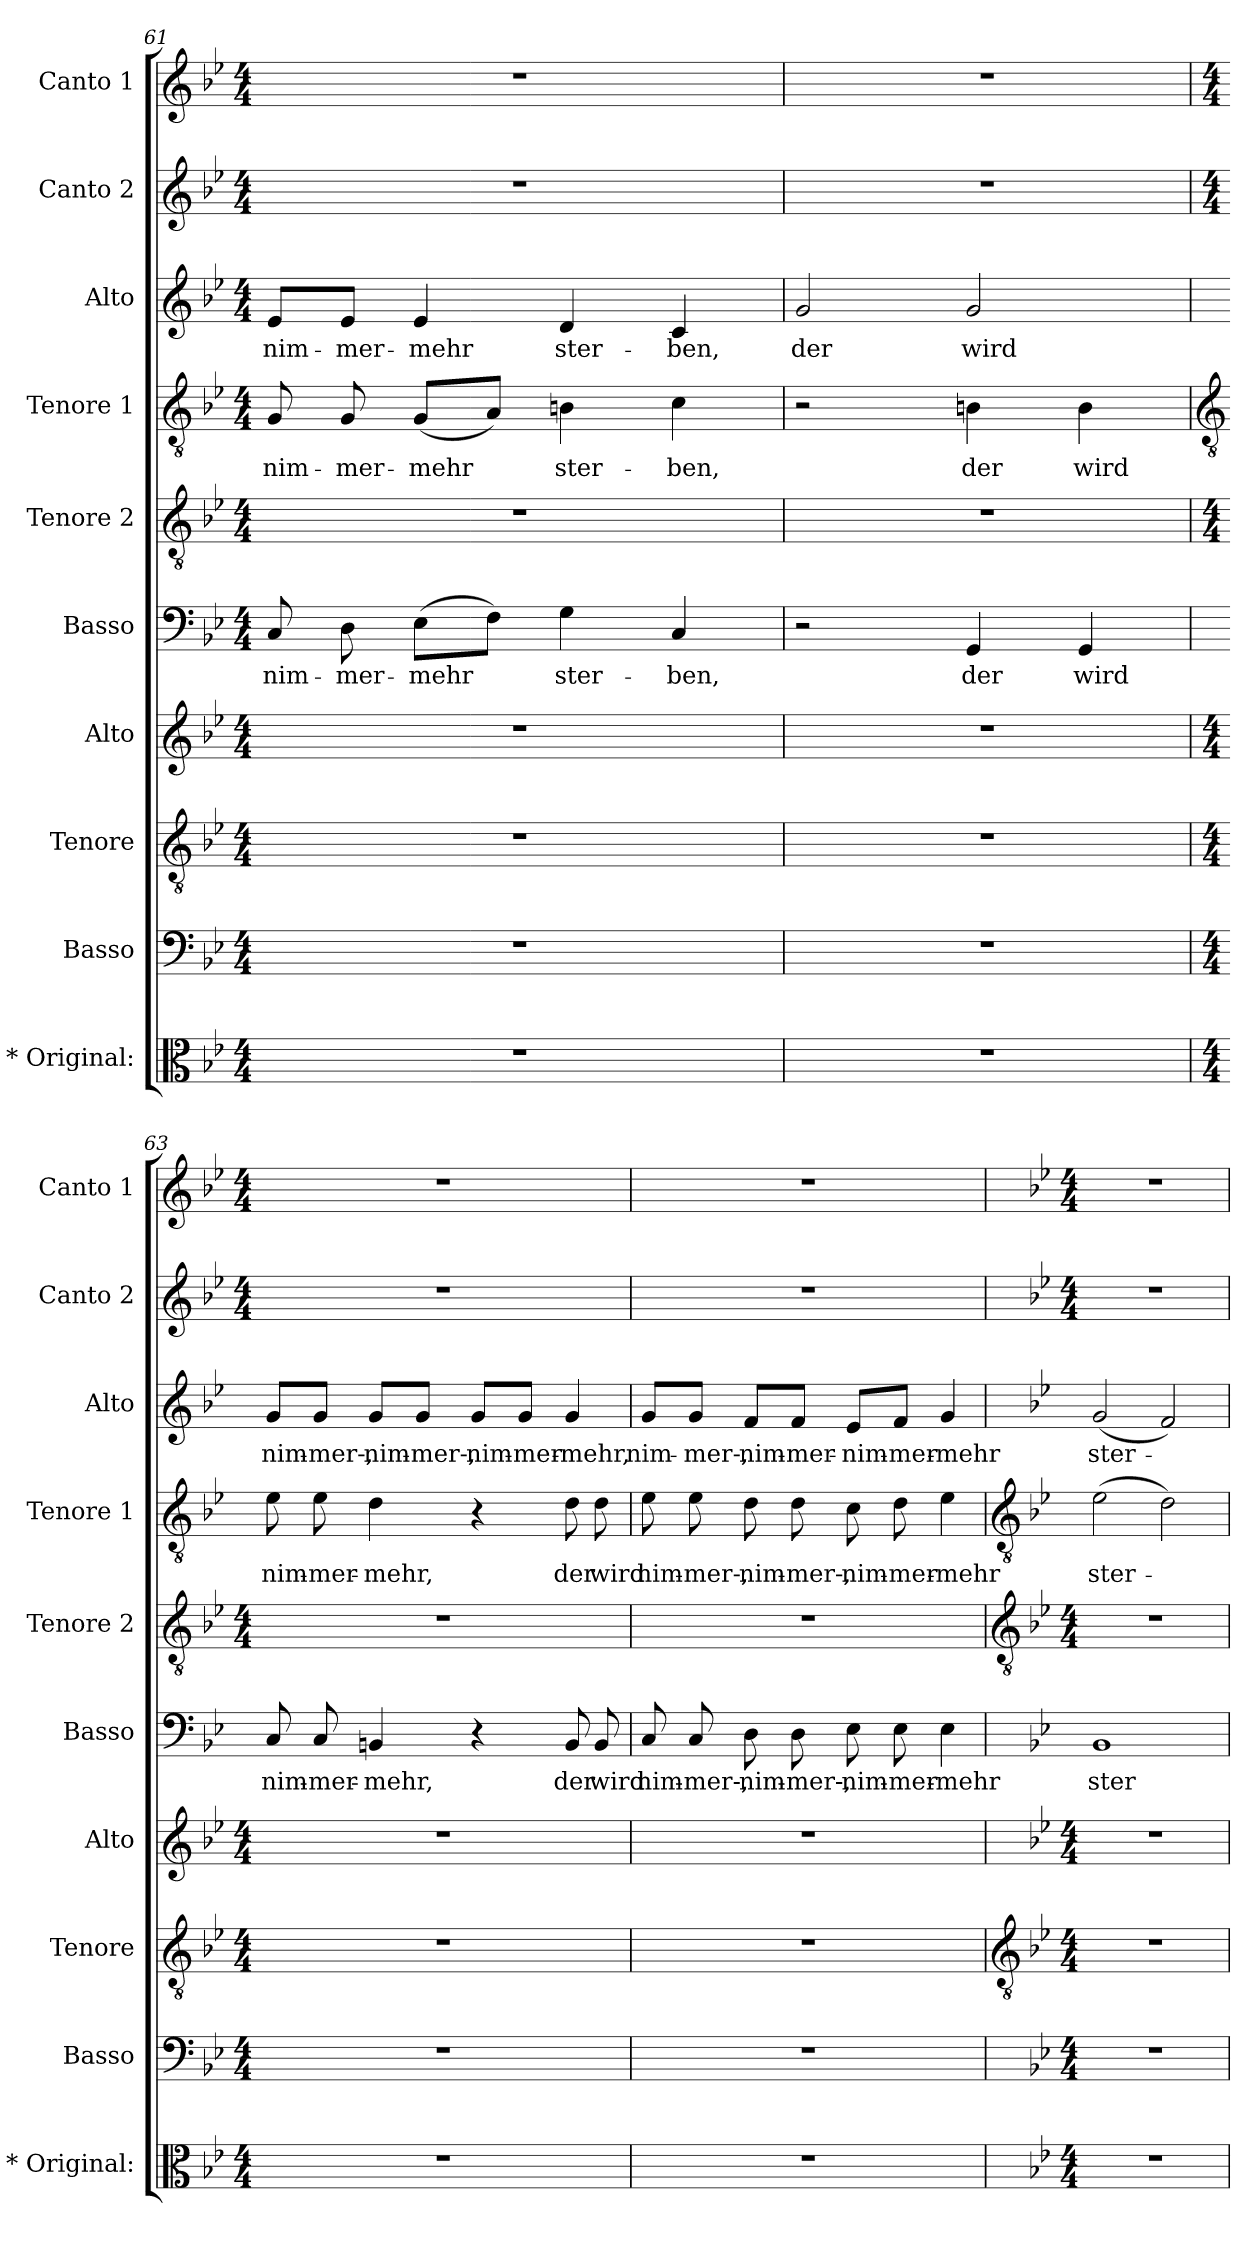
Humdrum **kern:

**kern	**kern	**kern	**kern	**kern	**text	**kern	**kern	**text	**kern	**text	**kern	**kern
*part10	*part9	*part8	*part7	*part6	*part6	*part5	*part4	*part4	*part3	*part3	*part2	*part1
*staff10	*staff9	*staff8	*staff7	*staff6	*staff6	*staff5	*staff4	*staff4	*staff3	*staff3	*staff2	*staff1
*I"* Original:	*I"Basso	*I"Tenore	*I"Alto	*I"Basso	*	*I"Tenore 2	*I"Tenore 1	*	*I"Alto	*	*I"Canto 2	*I"Canto 1
*I'* Original:	*I'Basso	*I'Tenore	*I'Alto	*I'Basso	*	*I'Tenore 2	*I'Tenore 1	*	*I'Alto	*	*I'Canto 2	*I'Canto 1
*clefC3	*clefF4	*clefGv2	*clefG2	*clefF4	*	*clefGv2	*clefGv2	*	*clefG2	*	*clefG2	*clefG2
*k[b-e-]	*k[b-e-]	*k[b-e-]	*k[b-e-]	*k[b-e-]	*	*k[b-e-]	*k[b-e-]	*	*k[b-e-]	*	*k[b-e-]	*k[b-e-]
*B-:	*B-:	*B-:	*B-:	*B-:	*	*B-:	*B-:	*	*B-:	*	*B-:	*B-:
*M4/4	*M4/4	*M4/4	*M4/4	*M4/4	*	*M4/4	*M4/4	*	*M4/4	*	*M4/4	*M4/4
=61	=61	=61	=61	=61	=61	=61	=61	=61	=61	=61	=61	=61
!	!	!	!	!	!LO:LY:b	!	!	!LO:LY:b	!	!LO:LY:b	!	!
1r	1r	1r	1r	8C	nim-	1r	8G	nim-	8e-/L	nim-	1r	1r
!	!	!	!	!	!LO:LY:b	!	!	!LO:LY:b	!	!LO:LY:b	!	!
.	.	.	.	8D	-mer-	.	8G	-mer-	8e-/J	-mer-	.	.
!	!	!	!	!	!LO:LY:b	!	!	!LO:LY:b	!	!LO:LY:b	!	!
.	.	.	.	(>8E-L	-mehr	.	(<8GL	-mehr	4e-	-mehr	.	.
.	.	.	.	8FJ)	.	.	8AJ)	.	.	.	.	.
!	!	!	!	!	!LO:LY:b	!	!	!LO:LY:b	!	!LO:LY:b	!	!
.	.	.	.	4G	ster-	.	4Bn	ster-	4d	ster-	.	.
!	!	!	!	!	!LO:LY:b	!	!	!LO:LY:b	!	!LO:LY:b	!	!
.	.	.	.	4C	-ben,	.	4c	-ben,	4c	-ben,	.	.
=62	=62	=62	=62	=62	=62	=62	=62	=62	=62	=62	=62	=62
!	!	!	!	!	!	!	!	!	!	!LO:LY:b	!	!
1r	1r	1r	1r	2r	.	1r	2r	.	2g	der	1r	1r
!	!	!	!	!	!LO:LY:b	!	!	!LO:LY:b	!	!LO:LY:b	!	!
.	.	.	.	4GG	der	.	4Bn	der	2g	wird	.	.
!	!	!	!	!	!LO:LY:b	!	!	!LO:LY:b	!	!	!	!
.	.	.	.	4GG	wird	.	4B	wird	.	.	.	.
!!LO:LB:g=z
=63	=63	=63	=63	=63	=63	=63	=63	=63	=63	=63	=63	=63
*	*	*	*	*	*	*	*clefGv2	*	*	*	*	*
*M4/4	*M4/4	*M4/4	*M4/4	*	*	*M4/4	*	*	*	*	*M4/4	*M4/4
!	!	!	!	!	!LO:LY:b	!	!	!LO:LY:b	!	!LO:LY:b	!	!
1r	1r	1r	1r	8C	nim-	1r	8e-	nim-	8g/L	nim-	1r	1r
!	!	!	!	!	!LO:LY:b	!	!	!LO:LY:b	!	!LO:LY:b	!	!
.	.	.	.	8C	-mer-	.	8e-	-mer-	8g/J	-mer-,	.	.
!	!	!	!	!	!LO:LY:b	!	!	!LO:LY:b	!	!LO:LY:b	!	!
.	.	.	.	4BBn	-mehr,	.	4d	-mehr,	8g/L	nim-	.	.
!	!	!	!	!	!	!	!	!	!	!LO:LY:b	!	!
.	.	.	.	.	.	.	.	.	8g/J	-mer-,	.	.
!	!	!	!	!	!	!	!	!	!	!LO:LY:b	!	!
.	.	.	.	4r	.	.	4r	.	8g/L	nim-	.	.
!	!	!	!	!	!	!	!	!	!	!LO:LY:b	!	!
.	.	.	.	.	.	.	.	.	8g/J	-mer-	.	.
!	!	!	!	!	!LO:LY:b	!	!	!LO:LY:b	!	!LO:LY:b	!	!
.	.	.	.	8BB	der	.	8d	der	4g	-mehr,	.	.
!	!	!	!	!	!LO:LY:b	!	!	!LO:LY:b	!	!	!	!
.	.	.	.	8BB	wird	.	8d	wird	.	.	.	.
=64	=64	=64	=64	=64	=64	=64	=64	=64	=64	=64	=64	=64
!	!	!	!	!	!LO:LY:b	!	!	!LO:LY:b	!	!LO:LY:b	!	!
1r	1r	1r	1r	8C	nim-	1r	8e-	nim-	8g/L	nim-	1r	1r
!	!	!	!	!	!LO:LY:b	!	!	!LO:LY:b	!	!LO:LY:b	!	!
.	.	.	.	8C	-mer-,	.	8e-	-mer-,	8g/J	-mer-,	.	.
!	!	!	!	!	!LO:LY:b	!	!	!LO:LY:b	!	!LO:LY:b	!	!
.	.	.	.	8D	nim-	.	8d	nim-	8f/L	nim-	.	.
!	!	!	!	!	!LO:LY:b	!	!	!LO:LY:b	!	!LO:LY:b	!	!
.	.	.	.	8D	-mer-,	.	8d	-mer-,	8f/J	-mer-	.	.
!	!	!	!	!	!LO:LY:b	!	!	!LO:LY:b	!	!LO:LY:b	!	!
.	.	.	.	8E-	nim-	.	8c	nim-	8e-/L	nim-	.	.
!	!	!	!	!	!LO:LY:b	!	!	!LO:LY:b	!	!LO:LY:b	!	!
.	.	.	.	8E-	-mer-	.	8d	-mer-	8f/J	-mer-	.	.
!	!	!	!	!	!LO:LY:b	!	!	!LO:LY:b	!	!LO:LY:b	!	!
.	.	.	.	4E-	-mehr	.	4e-	-mehr	4g	-mehr	.	.
!!LO:LB:g=z
=65	=65	=65	=65	=65	=65	=65	=65	=65	=65	=65	=65	=65
*	*	*clefGv2	*	*	*	*clefGv2	*clefGv2	*	*	*	*	*
*	*k[b-e-]	*k[b-e-]	*k[b-e-]	*	*	*k[b-e-]	*	*	*	*	*k[b-e-]	*k[b-e-]
*	*B-:	*B-:	*B-:	*	*	*B-:	*	*	*	*	*B-:	*B-:
*M4/4	*M4/4	*M4/4	*M4/4	*	*	*M4/4	*	*	*	*	*M4/4	*M4/4
!	!	!	!	!	!LO:LY:b	!	!	!LO:LY:b	!	!LO:LY:b	!	!
1r	1r	1r	1r	1BB-	ster-	1r	(>2e-	ster-	(<2g	ster-	1r	1r
.	.	.	.	.	.	.	2d)	.	2f)	.	.	.
=	=	=	=	=	=	=	=	=	=	=	=	=
*-	*-	*-	*-	*-	*-	*-	*-	*-	*-	*-	*-	*-
